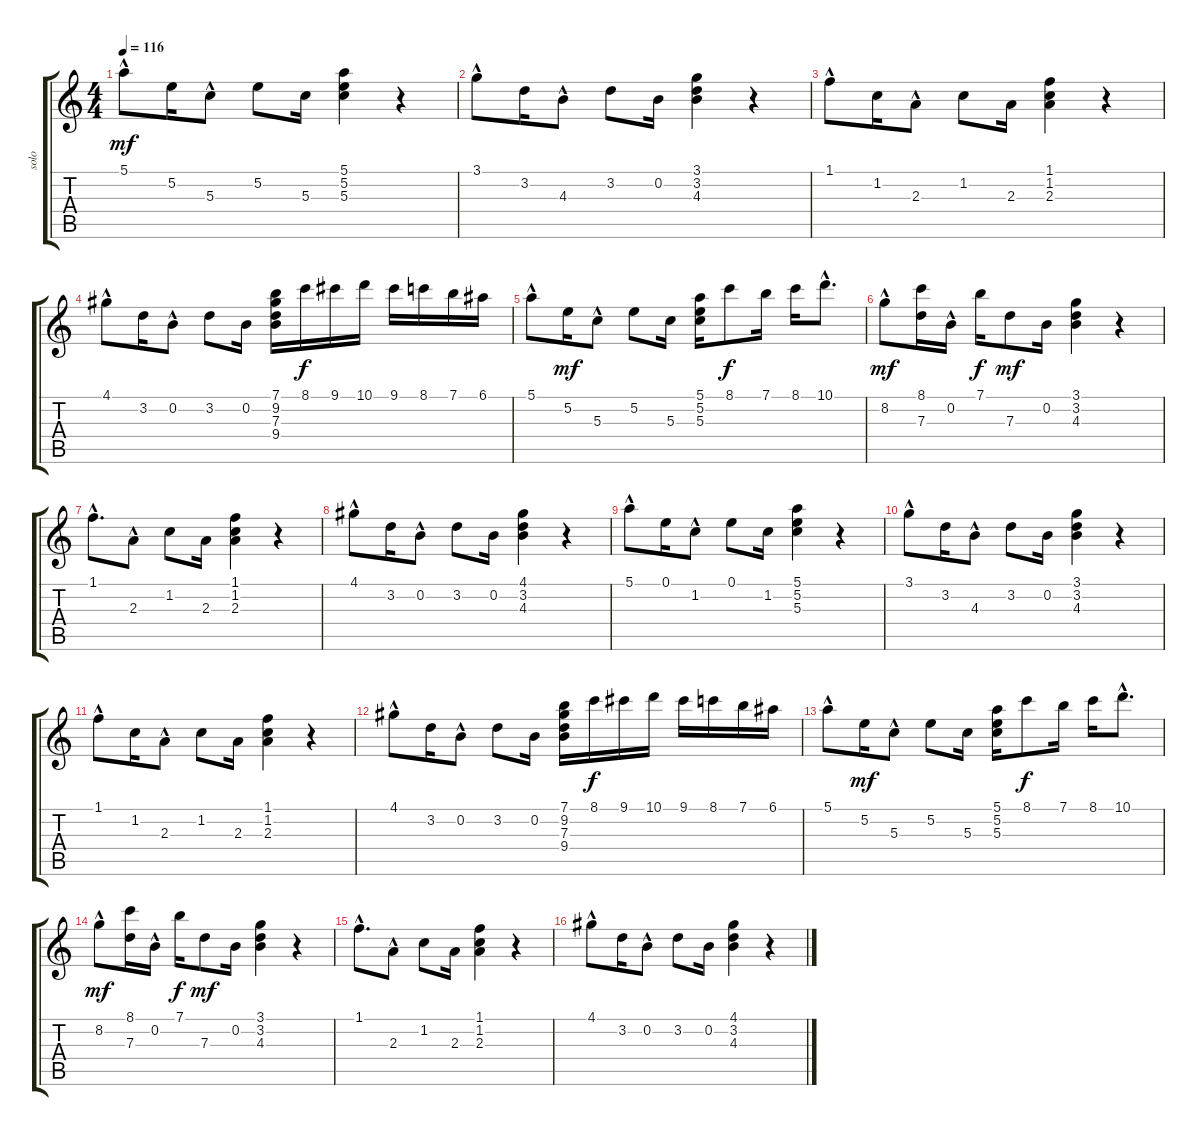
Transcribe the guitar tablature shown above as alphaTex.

\track ("solo" "solo") {instrument acousticguitarnylon}
\staff {score tabs}
\tuning (E4 B3 G3 D3 A2 E2) {hide}
\ts (4 4)
\tempo 116
\clef g2
\ks c
5.1{hac}.8{dy mf} 5.2.16 5.3{hac}.8 5.2.8 5.3.16 (5.1 5.2 5.3).4 r.4 |
3.1{hac}.8 3.2.16 4.3{hac}.8 3.2.8 0.2.16 (3.1 3.2 4.3).4 r.4 |
1.1{hac}.8 1.2.16 2.3{hac}.8 1.2.8 2.3.16 (1.1 1.2 2.3).4 r.4 |
4.1{hac}.8 3.2.16 0.2{hac}.8 3.2.8 0.2.16 (7.1 9.2 7.3 9.4).16 8.1.16{dy f} 9.1.16 10.1.16 9.1.16 8.1.16 7.1.16 6.1.16 |
5.1{hac}.8 5.2.16{dy mf} 5.3{hac}.8 5.2.8 5.3.16 (5.1 5.2 5.3).16 8.1.8{dy f} 7.1.16 8.1.16 10.1{hac}.8{d} |
8.2{hac}.8{dy mf} (8.1 7.3).16 0.2{hac}.16 7.1.16{dy f} 7.3.8{dy mf} 0.2.16 (3.1 3.2 4.3).4 r.4 |
1.1{hac}.8{d} 2.3{hac}.8 1.2.8 2.3.16 (1.1 1.2 2.3).4 r.4 |
4.1{hac}.8 3.2.16 0.2{hac}.8 3.2.8 0.2.16 (4.1 3.2 4.3).4 r.4 |
5.1{hac}.8 0.1.16 1.2{hac}.8 0.1.8 1.2.16 (5.1 5.2 5.3).4 r.4 |
3.1{hac}.8 3.2.16 4.3{hac}.8 3.2.8 0.2.16 (3.1 3.2 4.3).4 r.4 |
1.1{hac}.8 1.2.16 2.3{hac}.8 1.2.8 2.3.16 (1.1 1.2 2.3).4 r.4 |
4.1{hac}.8 3.2.16 0.2{hac}.8 3.2.8 0.2.16 (7.1 9.2 7.3 9.4).16 8.1.16{dy f} 9.1.16 10.1.16 9.1.16 8.1.16 7.1.16 6.1.16 |
5.1{hac}.8 5.2.16{dy mf} 5.3{hac}.8 5.2.8 5.3.16 (5.1 5.2 5.3).16 8.1.8{dy f} 7.1.16 8.1.16 10.1{hac}.8{d} |
8.2{hac}.8{dy mf} (8.1 7.3).16 0.2{hac}.16 7.1.16{dy f} 7.3.8{dy mf} 0.2.16 (3.1 3.2 4.3).4 r.4 |
1.1{hac}.8{d} 2.3{hac}.8 1.2.8 2.3.16 (1.1 1.2 2.3).4 r.4 |
4.1{hac}.8 3.2.16 0.2{hac}.8 3.2.8 0.2.16 (4.1 3.2 4.3).4 r.4
